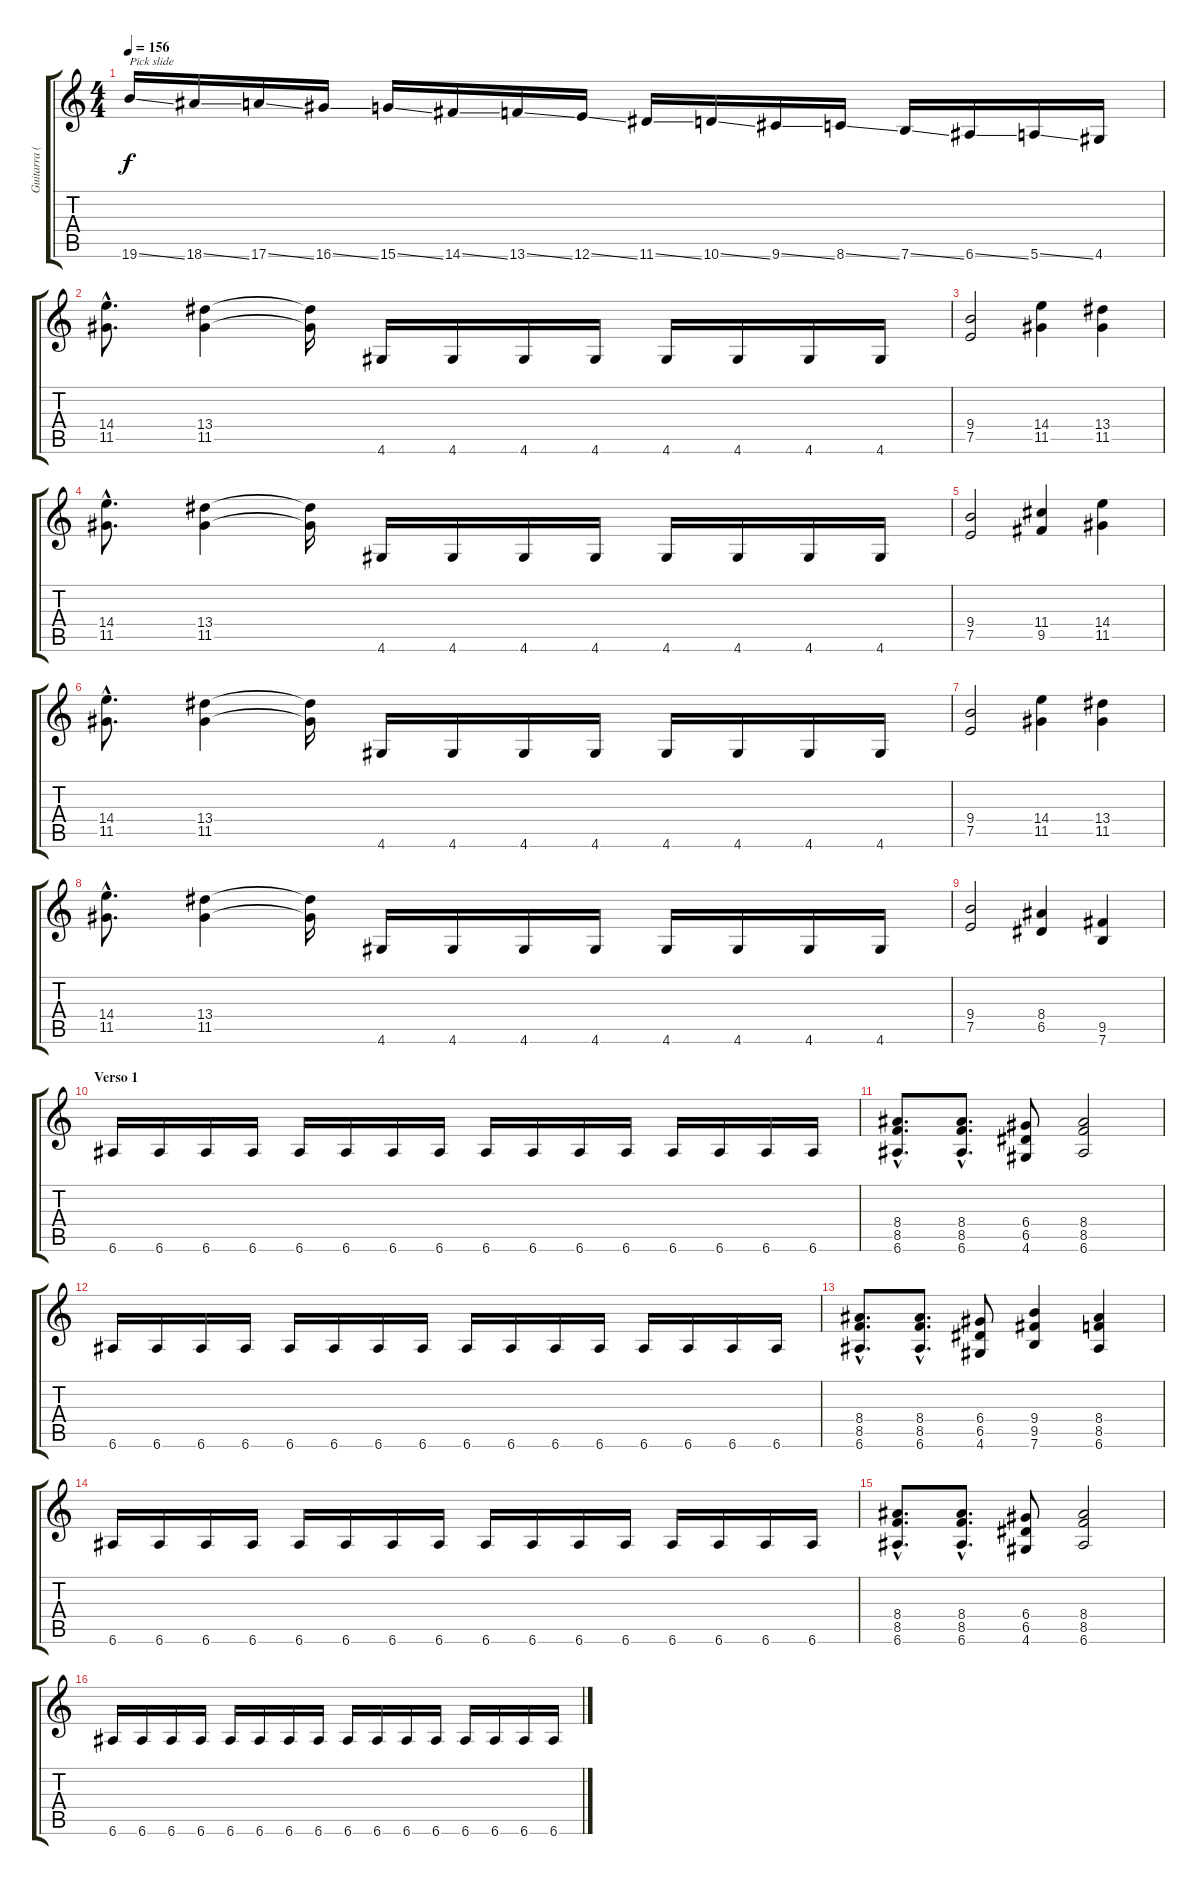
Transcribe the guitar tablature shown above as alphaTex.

\track ("Guitarra (Jero)" "Guitarra (") {instrument distortionguitar}
\staff {score tabs}
\tuning (E4 B3 G3 D3 A2 E2) {hide}
\ts (4 4)
\tempo 156
\clef g2
\ks c
19.6{ss}.16{txt "Pick slide" dy f instrument distortionguitar} 18.6{ss}.16 17.6{ss}.16 16.6{ss}.16 15.6{ss}.16 14.6{ss}.16 13.6{ss}.16 12.6{ss}.16 11.6{ss}.16 10.6{ss}.16 9.6{ss}.16 8.6{ss}.16 7.6{ss}.16 6.6{ss}.16 5.6{ss}.16 4.6.16 |
(14.4{hac} 11.5{hac}).8{d} (13.4 11.5).4 (13.4{t} 11.5{t}).16 4.6.16 4.6.16 4.6.16 4.6.16 4.6.16 4.6.16 4.6.16 4.6.16 |
(9.4 7.5).2 (14.4 11.5).4 (13.4 11.5).4 |
(14.4{hac} 11.5{hac}).8{d} (13.4 11.5).4 (13.4{t} 11.5{t}).16 4.6.16 4.6.16 4.6.16 4.6.16 4.6.16 4.6.16 4.6.16 4.6.16 |
(9.4 7.5).2 (11.4 9.5).4 (14.4 11.5).4 |
(14.4{hac} 11.5{hac}).8{d} (13.4 11.5).4 (13.4{t} 11.5{t}).16 4.6.16 4.6.16 4.6.16 4.6.16 4.6.16 4.6.16 4.6.16 4.6.16 |
(9.4 7.5).2 (14.4 11.5).4 (13.4 11.5).4 |
(14.4{hac} 11.5{hac}).8{d} (13.4 11.5).4 (13.4{t} 11.5{t}).16 4.6.16 4.6.16 4.6.16 4.6.16 4.6.16 4.6.16 4.6.16 4.6.16 |
(9.4 7.5).2 (8.4 6.5).4 (9.5 7.6).4 |
\section ("" "Verso 1")
6.6.16 6.6.16 6.6.16 6.6.16 6.6.16 6.6.16 6.6.16 6.6.16 6.6.16 6.6.16 6.6.16 6.6.16 6.6.16 6.6.16 6.6.16 6.6.16 |
(8.4{hac} 8.5{hac} 6.6{hac}).8{d} (8.4{hac} 8.5{hac} 6.6{hac}).8{d} (6.4 6.5 4.6).8 (8.4 8.5 6.6).2 |
6.6.16 6.6.16 6.6.16 6.6.16 6.6.16 6.6.16 6.6.16 6.6.16 6.6.16 6.6.16 6.6.16 6.6.16 6.6.16 6.6.16 6.6.16 6.6.16 |
(8.4{hac} 8.5{hac} 6.6{hac}).8{d} (8.4{hac} 8.5{hac} 6.6{hac}).8{d} (6.4 6.5 4.6).8 (9.4 9.5 7.6).4 (8.4 8.5 6.6).4 |
6.6.16 6.6.16 6.6.16 6.6.16 6.6.16 6.6.16 6.6.16 6.6.16 6.6.16 6.6.16 6.6.16 6.6.16 6.6.16 6.6.16 6.6.16 6.6.16 |
(8.4{hac} 8.5{hac} 6.6{hac}).8{d} (8.4{hac} 8.5{hac} 6.6{hac}).8{d} (6.4 6.5 4.6).8 (8.4 8.5 6.6).2 |
6.6.16 6.6.16 6.6.16 6.6.16 6.6.16 6.6.16 6.6.16 6.6.16 6.6.16 6.6.16 6.6.16 6.6.16 6.6.16 6.6.16 6.6.16 6.6.16
